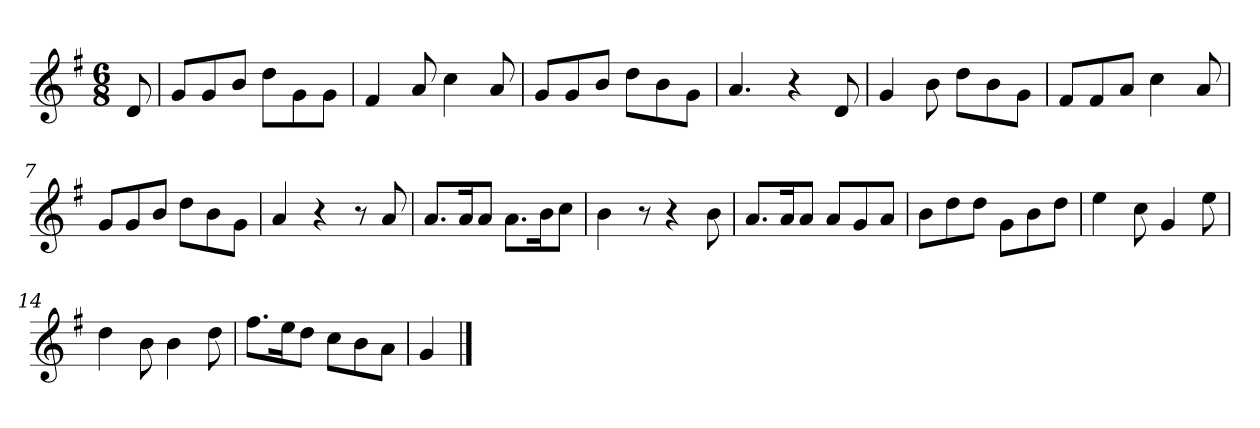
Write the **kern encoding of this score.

**kern
*part1
*staff1
*k[f#]
*M6/8
*MM120
=
8d
=1
8gL
8g
8bJ
8ddL
8g
8gJ
=2
4f#
8a
4cc
8a
=3
8gL
8g
8bJ
8ddL
8b
8gJ
=4
4.a
4r
8d
=5
4g
8b
8ddL
8b
8gJ
=6
8f#L
8f#
8aJ
4cc
8a
=7
8gL
8g
8bJ
8ddL
8b
8gJ
=8
4a
4r
8r
8a
=9
8.aL
16aK
8aJ
8.aL
16bK
8ccJ
=10
4b
8r
4r
8b
=11
8.aL
16aK
8aJ
8aL
8g
8aJ
=12
8bL
8dd
8ddJ
8gL
8b
8ddJ
=13
4ee
8cc
4g
8ee
=14
4dd
8b
4b
8dd
=15
8.ff#L
16eeK
8ddJ
8ccL
8b
8aJ
=16
4g
==
*-
